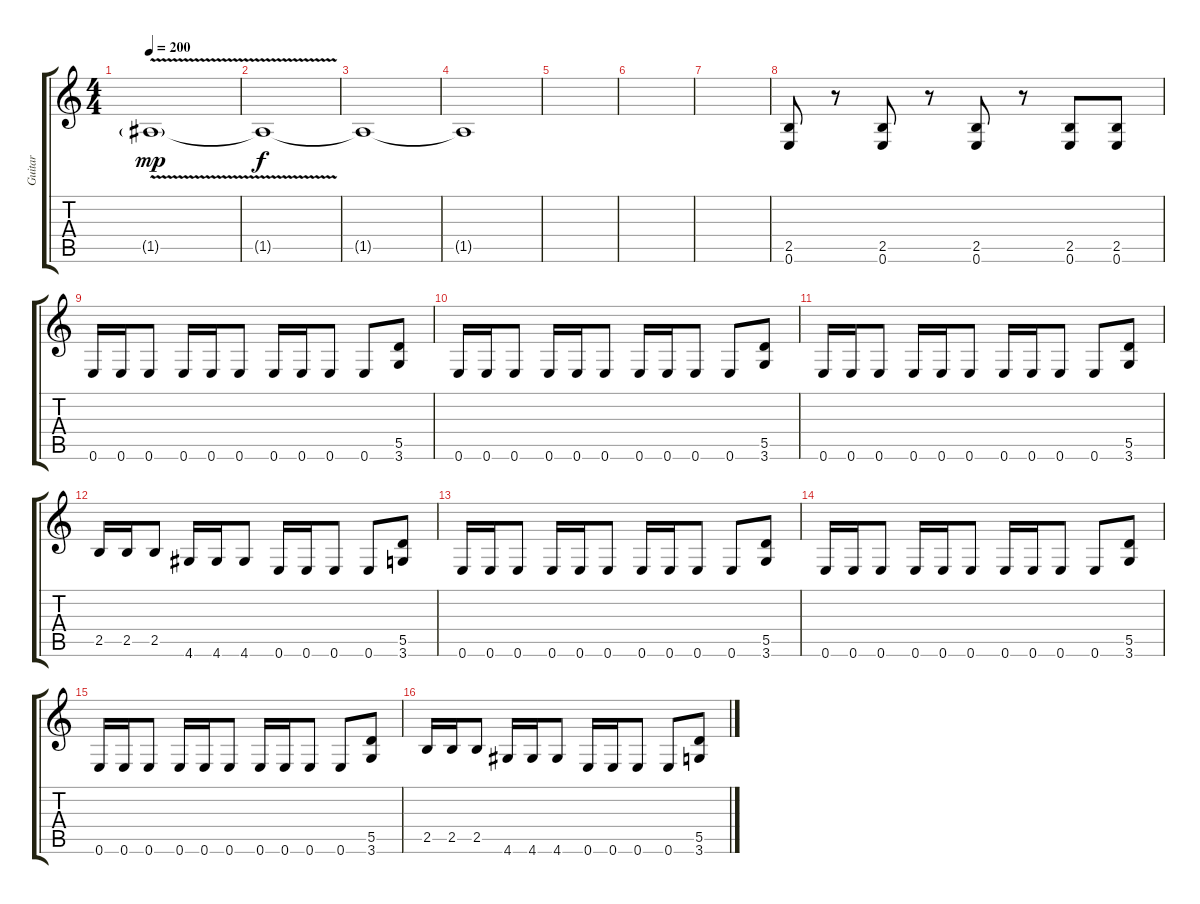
\track ("Guitar" "Guitar") {instrument overdrivenguitar}
\staff {score tabs}
\tuning (E4 B3 G3 D3 A2 E2) {hide}
\ts (4 4)
\tempo 200
\clef g2
\ks c
1.5{v g}.1{dy mp} |
1.5{t}.1{dy f} |
1.5{t}.1 |
1.5{t}.1 |
|
|
|
(2.5 0.6).8 r.8 (2.5 0.6).8 r.8 (2.5 0.6).8 r.8 (2.5 0.6).8 (2.5 0.6).8 |
0.6.16 0.6.16 0.6.8 0.6.16 0.6.16 0.6.8 0.6.16 0.6.16 0.6.8 0.6.8 (5.5 3.6).8 |
0.6.16 0.6.16 0.6.8 0.6.16 0.6.16 0.6.8 0.6.16 0.6.16 0.6.8 0.6.8 (5.5 3.6).8 |
0.6.16 0.6.16 0.6.8 0.6.16 0.6.16 0.6.8 0.6.16 0.6.16 0.6.8 0.6.8 (5.5 3.6).8 |
2.5.16 2.5.16 2.5.8 4.6.16 4.6.16 4.6.8 0.6.16 0.6.16 0.6.8 0.6.8 (5.5 3.6).8 |
0.6.16 0.6.16 0.6.8 0.6.16 0.6.16 0.6.8 0.6.16 0.6.16 0.6.8 0.6.8 (5.5 3.6).8 |
0.6.16 0.6.16 0.6.8 0.6.16 0.6.16 0.6.8 0.6.16 0.6.16 0.6.8 0.6.8 (5.5 3.6).8 |
0.6.16 0.6.16 0.6.8 0.6.16 0.6.16 0.6.8 0.6.16 0.6.16 0.6.8 0.6.8 (5.5 3.6).8 |
2.5.16 2.5.16 2.5.8 4.6.16 4.6.16 4.6.8 0.6.16 0.6.16 0.6.8 0.6.8 (5.5 3.6).8
